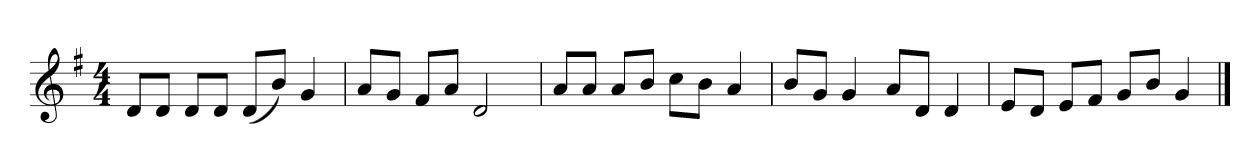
**kern
*part1
*staff1
*k[f#]
*M4/4
*MM120
=1
8dL
8dJ
8dL
8dJ
(8dL
8bJ)
4g
=2
8aL
8gJ
8f#L
8aJ
2d
=3
8aL
8aJ
8aL
8bJ
8ccL
8bJ
4a
=4
8bL
8gJ
4g
8aL
8dJ
4d
=5
8eL
8dJ
8eL
8f#J
8gL
8bJ
4g
==
*-
